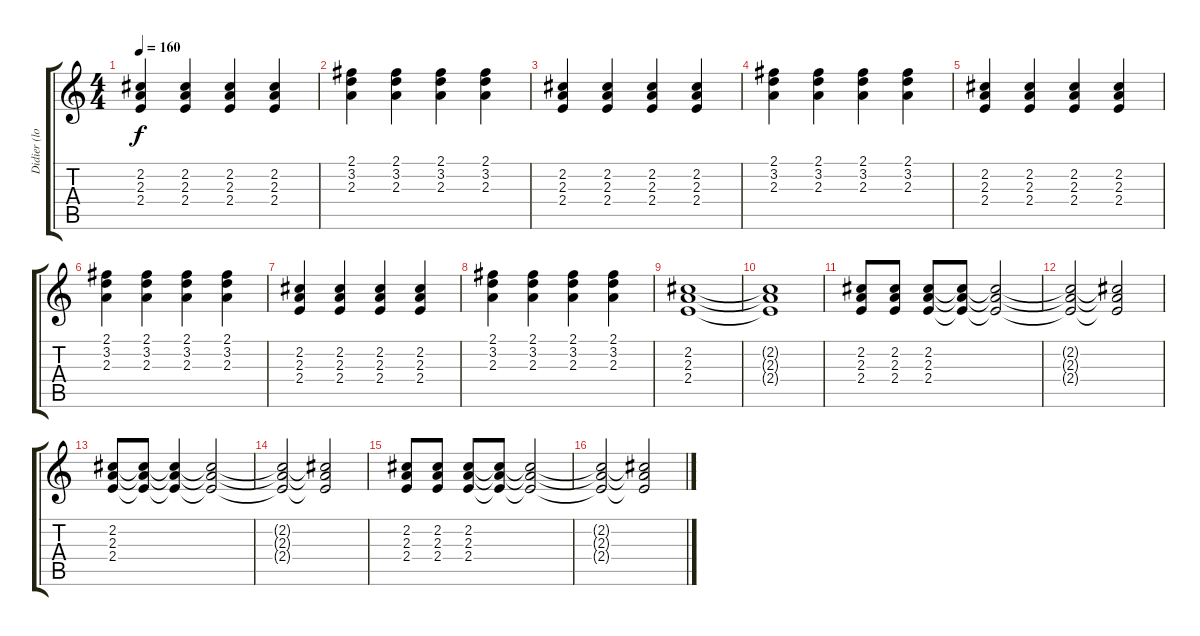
\track ("Didier (lors de l'enregistrement)" "Didier (lo") {instrument overdrivenguitar}
\staff {score tabs}
\tuning (E4 B3 G3 D3 A2 E2) {hide}
\ts (4 4)
\tempo 160
\clef g2
\ks c
(2.2 2.3 2.4).4{dy f} (2.2 2.3 2.4).4 (2.2 2.3 2.4).4 (2.2 2.3 2.4).4 |
(2.1 3.2 2.3).4 (2.1 3.2 2.3).4 (2.1 3.2 2.3).4 (2.1 3.2 2.3).4 |
(2.2 2.3 2.4).4 (2.2 2.3 2.4).4 (2.2 2.3 2.4).4 (2.2 2.3 2.4).4 |
(2.1 3.2 2.3).4 (2.1 3.2 2.3).4 (2.1 3.2 2.3).4 (2.1 3.2 2.3).4 |
(2.2 2.3 2.4).4 (2.2 2.3 2.4).4 (2.2 2.3 2.4).4 (2.2 2.3 2.4).4 |
(2.1 3.2 2.3).4 (2.1 3.2 2.3).4 (2.1 3.2 2.3).4 (2.1 3.2 2.3).4 |
(2.2 2.3 2.4).4 (2.2 2.3 2.4).4 (2.2 2.3 2.4).4 (2.2 2.3 2.4).4 |
(2.1 3.2 2.3).4 (2.1 3.2 2.3).4 (2.1 3.2 2.3).4 (2.1 3.2 2.3).4 |
(2.2 2.3 2.4).1{volume 2} |
(2.2{t} 2.3{t} 2.4{t}).1 |
(2.2 2.3 2.4).8{volume 8} (2.2 2.3 2.4).8{volume 2} (2.2 2.3 2.4).8 (2.2{t} 2.3{t} 2.4{t}).8 (2.2{t} 2.3{t} 2.4{t}).2 |
(2.2{t} 2.3{t} 2.4{t}).2 (2.2{t} 2.3{t} 2.4{t}).2 |
(2.2 2.3 2.4).8{volume 8} (2.2{t} 2.3{t} 2.4{t}).8{volume 2} (2.2{t} 2.3{t} 2.4{t}).4 (2.2{t} 2.3{t} 2.4{t}).2 |
(2.2{t} 2.3{t} 2.4{t}).2 (2.2{t} 2.3{t} 2.4{t}).2 |
(2.2 2.3 2.4).8{volume 8} (2.2 2.3 2.4).8 (2.2 2.3 2.4).8 (2.2{t} 2.3{t} 2.4{t}).8 (2.2{t} 2.3{t} 2.4{t}).2 |
(2.2{t} 2.3{t} 2.4{t}).2 (2.2{t} 2.3{t} 2.4{t}).2
